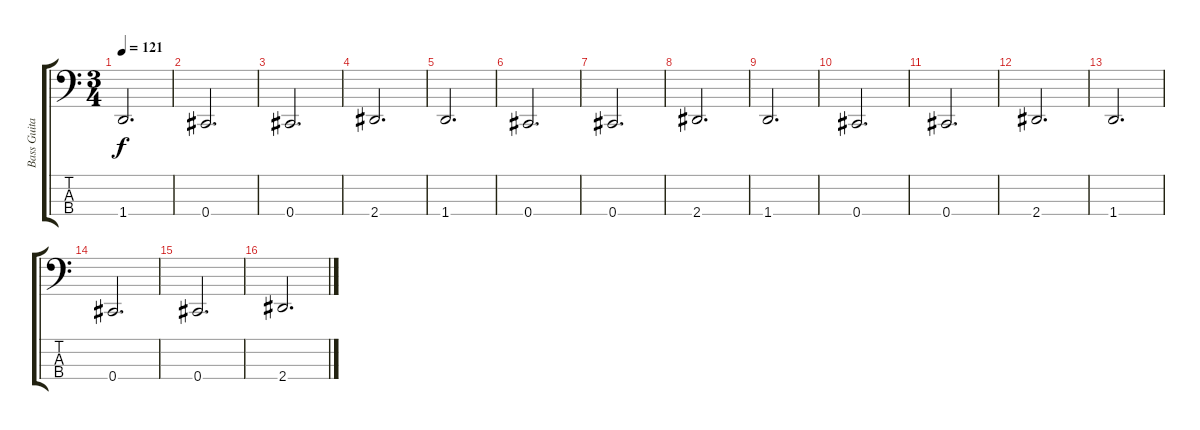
\track ("Bass Guitar" "Bass Guita") {instrument electricbasspick}
\staff {score tabs}
\tuning (Gb2 Db2 Ab1 Db1) {hide}
\ts (3 4)
\tempo 121
\clef f4
\ks c
1.4.2{d dy f} |
0.4.2{d} |
0.4.2{d} |
2.4.2{d} |
1.4.2{d} |
0.4.2{d} |
0.4.2{d} |
2.4.2{d} |
1.4.2{d} |
0.4.2{d} |
0.4.2{d} |
2.4.2{d} |
1.4.2{d} |
0.4.2{d} |
0.4.2{d} |
2.4.2{d}
